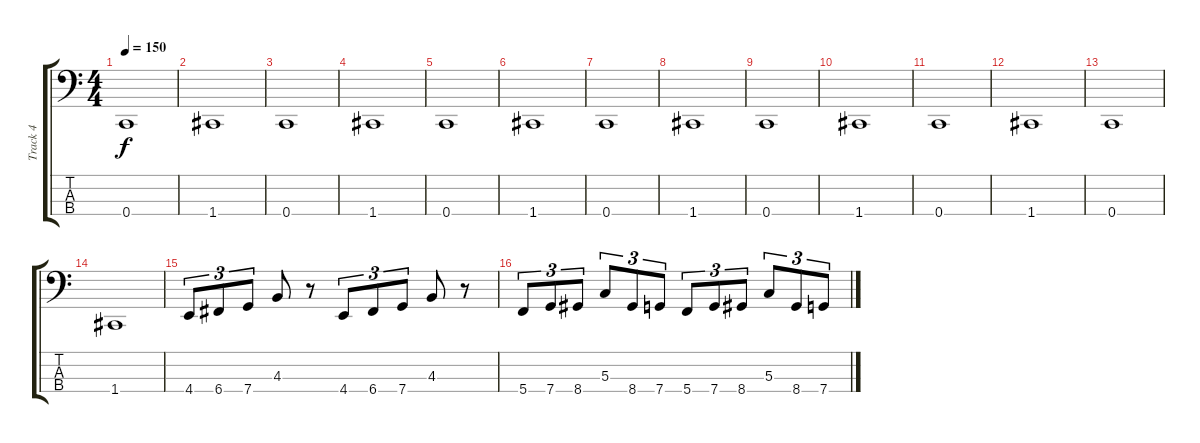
\track ("Track 4" "Track 4") {instrument electricbassfinger}
\staff {score tabs}
\tuning (F2 C2 G1 C1) {hide}
\ts (4 4)
\tempo 150
\clef f4
\ks c
0.4.1{dy f} |
1.4.1 |
0.4.1 |
1.4.1 |
0.4.1 |
1.4.1 |
0.4.1 |
1.4.1 |
0.4.1 |
1.4.1 |
0.4.1 |
1.4.1 |
0.4.1 |
1.4.1 |
4.4.8{tu (3 2)} 6.4.8{tu (3 2)} 7.4.8{tu (3 2)} 4.3.8 r.8 4.4.8{tu (3 2)} 6.4.8{tu (3 2)} 7.4.8{tu (3 2)} 4.3.8 r.8 |
5.4.8{tu (3 2)} 7.4.8{tu (3 2)} 8.4.8{tu (3 2)} 5.3.8{tu (3 2)} 8.4.8{tu (3 2)} 7.4.8{tu (3 2)} 5.4.8{tu (3 2)} 7.4.8{tu (3 2)} 8.4.8{tu (3 2)} 5.3.8{tu (3 2)} 8.4.8{tu (3 2)} 7.4.8{tu (3 2)}
